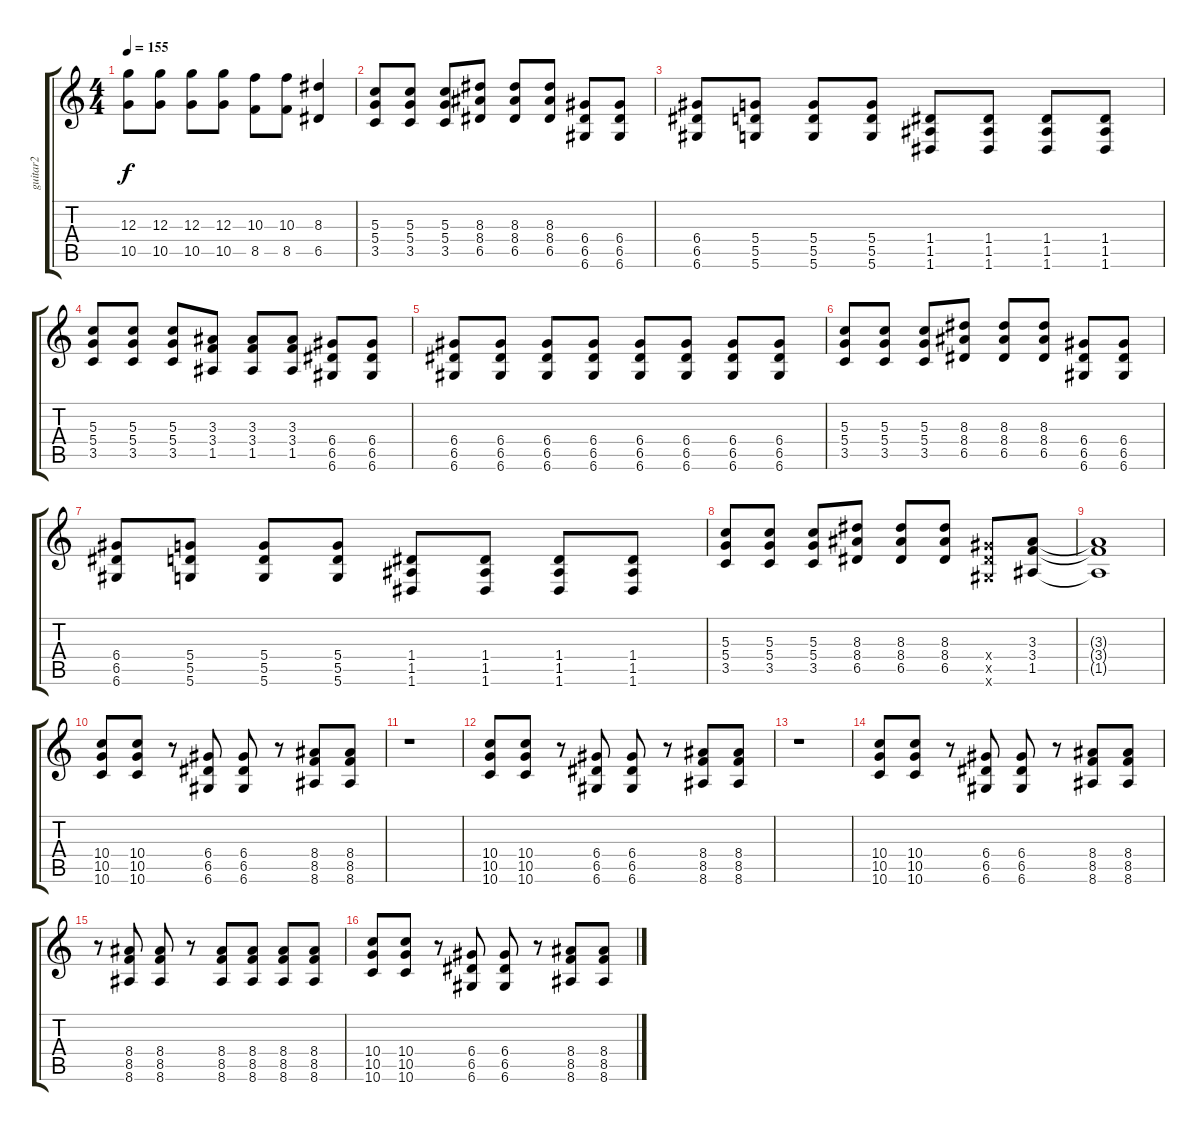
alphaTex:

\track ("guitar2" "guitar2") {instrument overdrivenguitar}
\staff {score tabs}
\tuning (E4 B3 G3 D3 A2 D2) {hide}
\ts (4 4)
\tempo 155
\clef g2
\ks c
(12.3 10.5).8{dy f} (12.3 10.5).8 (12.3 10.5).8 (12.3 10.5).8 (10.3 8.5).8 (10.3 8.5).8 (8.3 6.5).4 |
(5.3 5.4 3.5).8 (5.3 5.4 3.5).8 (5.3 5.4 3.5).8 (8.3 8.4 6.5).8 (8.3 8.4 6.5).8 (8.3 8.4 6.5).8 (6.4 6.5 6.6).8 (6.4 6.5 6.6).8 |
(6.4 6.5 6.6).8 (5.4 5.5 5.6).8 (5.4 5.5 5.6).8 (5.4 5.5 5.6).8 (1.4 1.5 1.6).8 (1.4 1.5 1.6).8 (1.4 1.5 1.6).8 (1.4 1.5 1.6).8 |
(5.3 5.4 3.5).8 (5.3 5.4 3.5).8 (5.3 5.4 3.5).8 (3.3 3.4 1.5).8 (3.3 3.4 1.5).8 (3.3 3.4 1.5).8 (6.4 6.5 6.6).8 (6.4 6.5 6.6).8 |
(6.4 6.5 6.6).8 (6.4 6.5 6.6).8 (6.4 6.5 6.6).8 (6.4 6.5 6.6).8 (6.4 6.5 6.6).8 (6.4 6.5 6.6).8 (6.4 6.5 6.6).8 (6.4 6.5 6.6).8 |
(5.3 5.4 3.5).8 (5.3 5.4 3.5).8 (5.3 5.4 3.5).8 (8.3 8.4 6.5).8 (8.3 8.4 6.5).8 (8.3 8.4 6.5).8 (6.4 6.5 6.6).8 (6.4 6.5 6.6).8 |
(6.4 6.5 6.6).8 (5.4 5.5 5.6).8 (5.4 5.5 5.6).8 (5.4 5.5 5.6).8 (1.4 1.5 1.6).8 (1.4 1.5 1.6).8 (1.4 1.5 1.6).8 (1.4 1.5 1.6).8 |
(5.3 5.4 3.5).8 (5.3 5.4 3.5).8 (5.3 5.4 3.5).8 (8.3 8.4 6.5).8 (8.3 8.4 6.5).8 (8.3 8.4 6.5).8 (6.4{x} 6.5{x} 6.6{x}).8 (3.3 3.4 1.5).8 |
(3.3{t} 3.4{t} 1.5{t}).1 |
(10.4 10.5 10.6).8 (10.4 10.5 10.6).8 r.8 (6.4 6.5 6.6).8 (6.4 6.5 6.6).8 r.8 (8.4 8.5 8.6).8 (8.4 8.5 8.6).8 |
r.1 |
(10.4 10.5 10.6).8 (10.4 10.5 10.6).8 r.8 (6.4 6.5 6.6).8 (6.4 6.5 6.6).8 r.8 (8.4 8.5 8.6).8 (8.4 8.5 8.6).8 |
r.1 |
(10.4 10.5 10.6).8 (10.4 10.5 10.6).8 r.8 (6.4 6.5 6.6).8 (6.4 6.5 6.6).8 r.8 (8.4 8.5 8.6).8 (8.4 8.5 8.6).8 |
r.8 (8.4 8.5 8.6).8 (8.4 8.5 8.6).8 r.8 (8.4 8.5 8.6).8 (8.4 8.5 8.6).8 (8.4 8.5 8.6).8 (8.4 8.5 8.6).8 |
(10.4 10.5 10.6).8 (10.4 10.5 10.6).8 r.8 (6.4 6.5 6.6).8 (6.4 6.5 6.6).8 r.8 (8.4 8.5 8.6).8 (8.4 8.5 8.6).8
